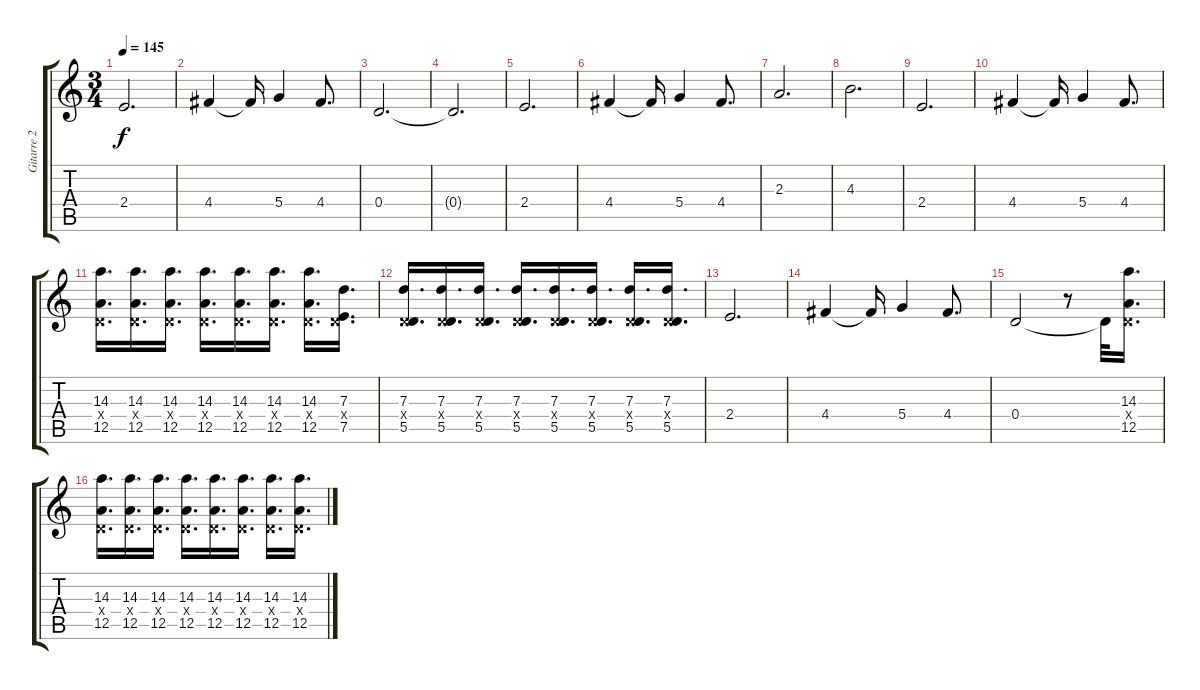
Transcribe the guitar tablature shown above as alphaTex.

\track ("Gitarre 2" "Gitarre 2") {instrument distortionguitar}
\staff {score tabs}
\tuning (E4 B3 G3 D3 A2 E2) {hide}
\ts (3 4)
\tempo 145
\clef g2
\ks c
2.4.2{d dy f} |
4.4.4 4.4{t}.16 5.4.4 4.4.8{d} |
0.4.2{d} |
0.4{t}.2{d} |
2.4.2{d} |
4.4.4 4.4{t}.16 5.4.4 4.4.8{d} |
2.3.2{d} |
4.3.2{d} |
2.4.2{d} |
4.4.4 4.4{t}.16 5.4.4 4.4.8{d} |
(14.3 0.4{x} 12.5).16{d} (14.3 0.4{x} 12.5).16{d} (14.3 0.4{x} 12.5).16{d} (14.3 0.4{x} 12.5).16{d} (14.3 0.4{x} 12.5).16{d} (14.3 0.4{x} 12.5).16{d} (14.3 0.4{x} 12.5).16{d} (7.3 0.4{x} 7.5).16{d} |
(7.3 0.4{x} 5.5).16{d} (7.3 0.4{x} 5.5).16{d} (7.3 0.4{x} 5.5).16{d} (7.3 0.4{x} 5.5).16{d} (7.3 0.4{x} 5.5).16{d} (7.3 0.4{x} 5.5).16{d} (7.3 0.4{x} 5.5).16{d} (7.3 0.4{x} 5.5).16{d} |
2.4.2{d} |
4.4.4 4.4{t}.16 5.4.4 4.4.8{d} |
0.4.2 r.8 0.4{t}.32 (14.3 0.4{x} 12.5).16{d} |
(14.3 0.4{x} 12.5).16{d} (14.3 0.4{x} 12.5).16{d} (14.3 0.4{x} 12.5).16{d} (14.3 0.4{x} 12.5).16{d} (14.3 0.4{x} 12.5).16{d} (14.3 0.4{x} 12.5).16{d} (14.3 0.4{x} 12.5).16{d} (14.3 0.4{x} 12.5).16{d}
